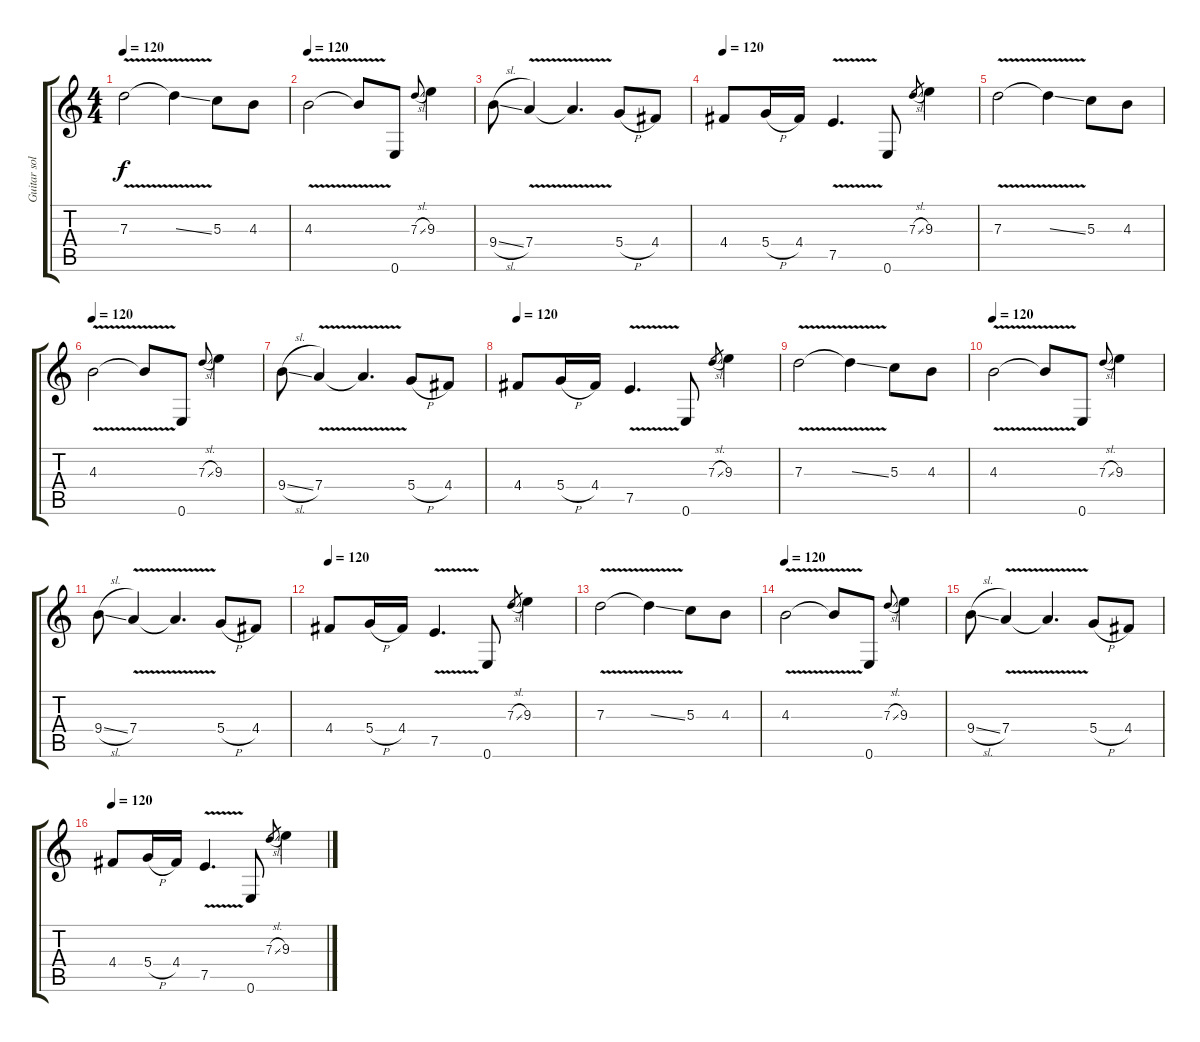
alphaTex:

\track ("Guitar solo" "Guitar sol") {instrument electricguitarjazz}
\staff {score tabs}
\tuning (E4 B3 G3 D3 A2 E2) {hide}
\ts (4 4)
\tempo 120
\clef g2
\ks c
7.3{v}.2{dy f} 7.3{ss t}.4 5.3.8 4.3.8 |
\tempo 120
4.3{v}.2 4.3{t}.8 0.6.8 7.3{sl}.8{gr onbeat} 9.3.4 |
9.4{sl}.8 7.4{v}.4 7.4{t}.4{d} 5.4{h}.8 4.4.8 |
\tempo 120
4.4.8 5.4{h}.16 4.4.16 7.5{v}.4{d} 0.6.8 7.3{sl}.8{gr} 9.3.4 |
7.3{v}.2 7.3{ss t}.4 5.3.8 4.3.8 |
\tempo 120
4.3{v}.2 4.3{t}.8 0.6.8 7.3{sl}.8{gr onbeat} 9.3.4 |
9.4{sl}.8 7.4{v}.4 7.4{t}.4{d} 5.4{h}.8 4.4.8 |
\tempo 120
4.4.8 5.4{h}.16 4.4.16 7.5{v}.4{d} 0.6.8 7.3{sl}.8{gr} 9.3.4 |
7.3{v}.2 7.3{ss t}.4 5.3.8 4.3.8 |
\tempo 120
4.3{v}.2 4.3{t}.8 0.6.8 7.3{sl}.8{gr onbeat} 9.3.4 |
9.4{sl}.8 7.4{v}.4 7.4{t}.4{d} 5.4{h}.8 4.4.8 |
\tempo 120
4.4.8 5.4{h}.16 4.4.16 7.5{v}.4{d} 0.6.8 7.3{sl}.8{gr} 9.3.4 |
7.3{v}.2 7.3{ss t}.4 5.3.8 4.3.8 |
\tempo 120
4.3{v}.2 4.3{t}.8 0.6.8 7.3{sl}.8{gr onbeat} 9.3.4 |
9.4{sl}.8 7.4{v}.4 7.4{t}.4{d} 5.4{h}.8 4.4.8 |
\tempo 120
4.4.8 5.4{h}.16 4.4.16 7.5{v}.4{d} 0.6.8 7.3{sl}.8{gr} 9.3.4
